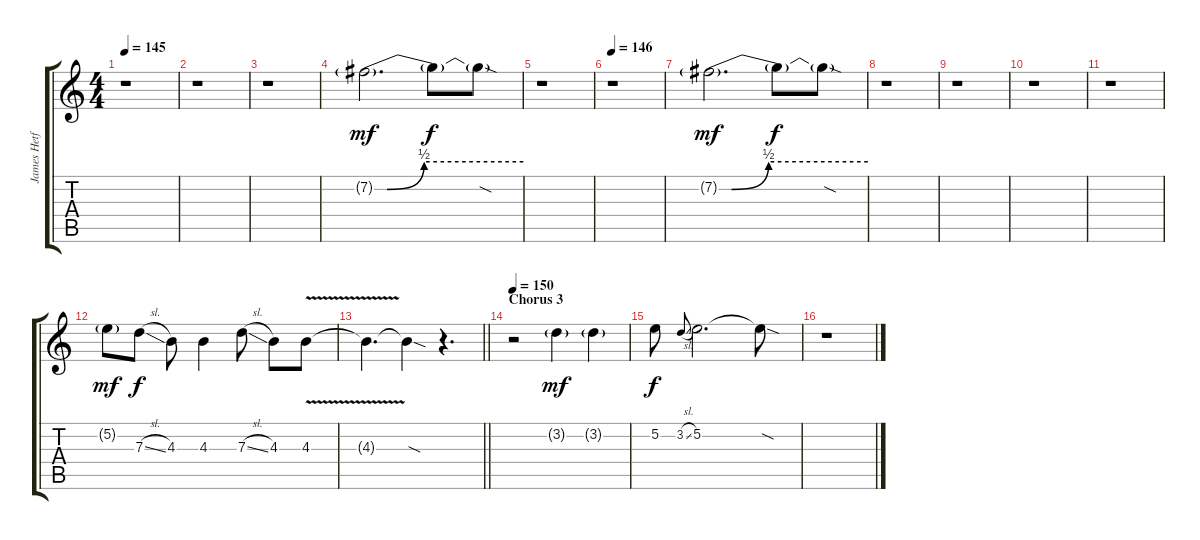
\track ("James Hetfield (Supp. Vox)" "James Hetf") {instrument overdrivenguitar}
\staff {score tabs}
\tuning (E4 B3 G3 D3 A2 E2) {hide}
\ts (4 4)
\tempo 145
\clef g2
\ks c
r.1{dy f} |
r.1 |
r.1 |
7.2{be (custom 0 0 5 0 20 2 60 2) g}.2{d dy mf} 7.2{t}.8{dy f} 7.2{sod t}.8 |
r.1 |
\tempo 146
r.1 |
7.2{be (custom 0 0 5 0 20 2 60 2) g}.2{d dy mf} 7.2{t}.8{dy f} 7.2{sod t}.8 |
r.1 |
r.1 |
r.1 |
r.1 |
5.2{g}.8{dy mf} 7.3{sl}.8{dy f} 4.3.8 4.3.4 7.3{sl}.8 4.3.8 4.3{v}.8 |
\barLineRight lightlight
4.3{t}.4{d} 4.3{sod t}.4 r.4{d} |
\section ("" "Chorus 3")
\tempo 150
r.2 3.2{g}.4{dy mf} 3.2{g}.4 |
5.2.8{dy f} 3.2{sl}.8{gr onbeat} 5.2.2{d} 5.2{sod t}.8 |
r.1
